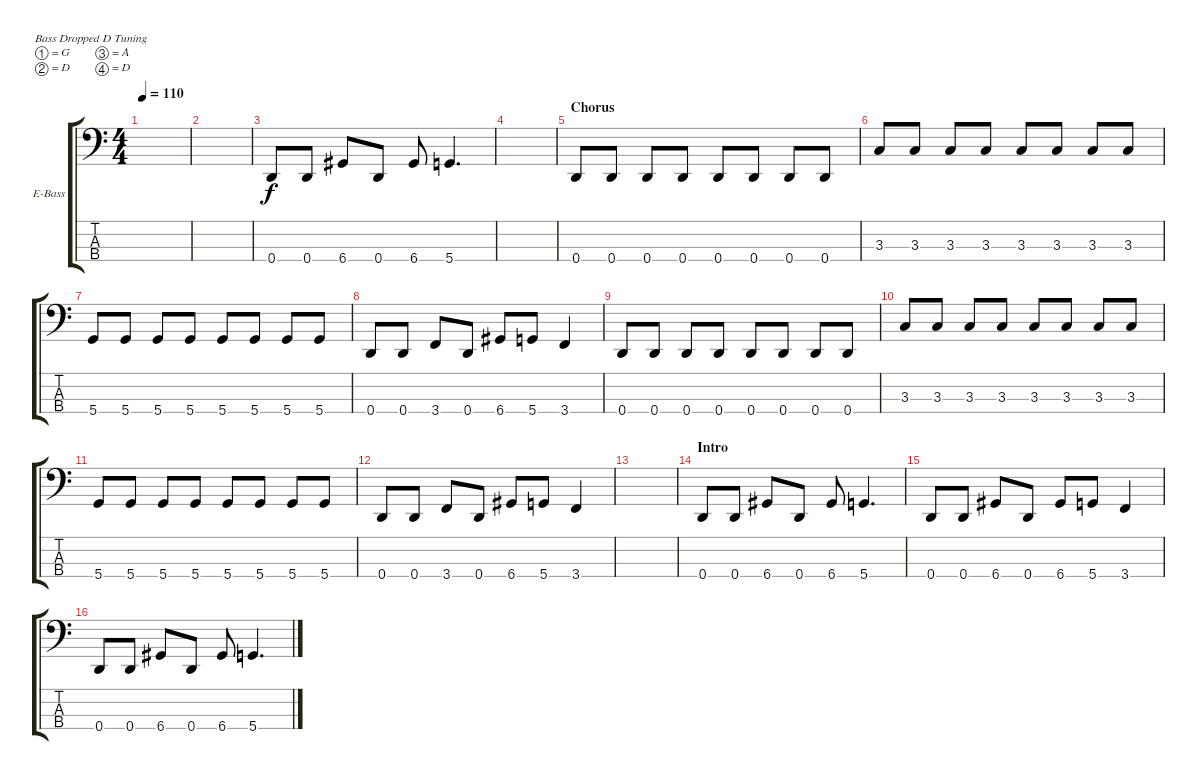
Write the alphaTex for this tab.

\bracketExtendMode groupsimilarinstruments
\firstSystemTrackNameOrientation horizontal
\otherSystemsTrackNameOrientation horizontal
\track ("Electric Bass" "E-Bass") {instrument electricbassfinger}
\staff {score tabs}
\tuning (G2 D2 A1 D1)
\ts (4 4)
\tempo 110
\clef f4
\ks c
|
|
0.4.8 0.4.8 6.4.8 0.4.8 6.4.8 5.4.4{d} |
|
\section ("" "Chorus")
0.4.8 0.4.8 0.4.8 0.4.8 0.4.8 0.4.8 0.4.8 0.4.8 |
3.3.8 3.3.8 3.3.8 3.3.8 3.3.8 3.3.8 3.3.8 3.3.8 |
5.4.8 5.4.8 5.4.8 5.4.8 5.4.8 5.4.8 5.4.8 5.4.8 |
0.4.8 0.4.8 3.4.8 0.4.8 6.4.8 5.4.8 3.4.4 |
0.4.8 0.4.8 0.4.8 0.4.8 0.4.8 0.4.8 0.4.8 0.4.8 |
3.3.8 3.3.8 3.3.8 3.3.8 3.3.8 3.3.8 3.3.8 3.3.8 |
5.4.8 5.4.8 5.4.8 5.4.8 5.4.8 5.4.8 5.4.8 5.4.8 |
0.4.8 0.4.8 3.4.8 0.4.8 6.4.8 5.4.8 3.4.4 |
|
\section ("" "Intro")
0.4.8 0.4.8 6.4.8 0.4.8 6.4.8 5.4.4{d} |
0.4.8 0.4.8 6.4.8 0.4.8 6.4.8 5.4.8 3.4.4 |
0.4.8 0.4.8 6.4.8 0.4.8 6.4.8 5.4.4{d}
